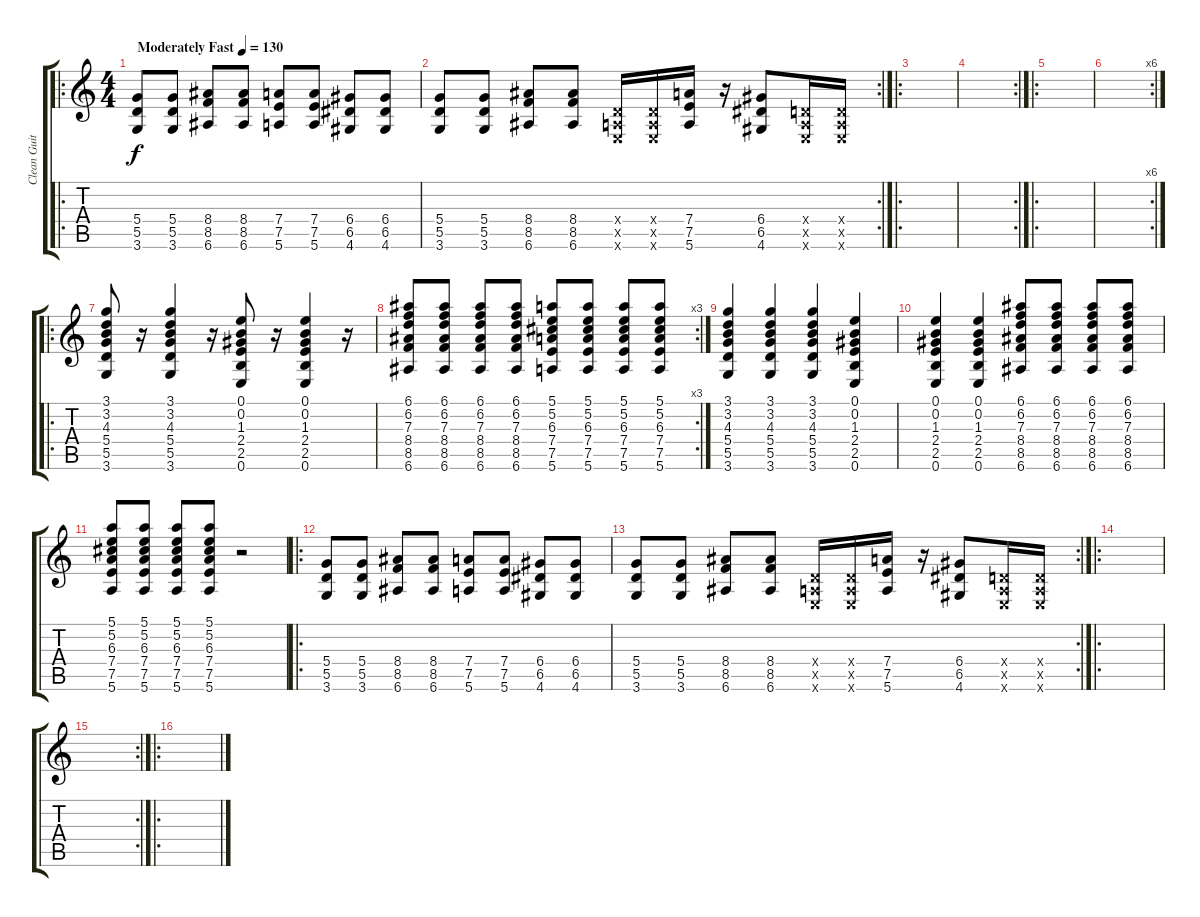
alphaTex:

\track ("Clean Guitar" "Clean Guit") {instrument electricguitarclean}
\staff {score tabs}
\tuning (E4 B3 G3 D3 A2 E2) {hide}
\ro
\ts (4 4)
\tempo (130 "Moderately Fast")
\clef g2
\ks c
(5.4 5.5 3.6).8{dy f instrument electricguitarclean} (5.4 5.5 3.6).8 (8.4 8.5 6.6).8 (8.4 8.5 6.6).8 (7.4 7.5 5.6).8 (7.4 7.5 5.6).8 (6.4 6.5 4.6).8 (6.4 6.5 4.6).8 |
\rc 2
(5.4 5.5 3.6).8 (5.4 5.5 3.6).8 (8.4 8.5 6.6).8 (8.4 8.5 6.6).8 (0.4{x} 0.5{x} 0.6{x}).16 (0.4{x} 0.5{x} 0.6{x}).16 (7.4 7.5 5.6).16 r.16 (6.4 6.5 4.6).8 (0.4{x} 0.5{x} 0.6{x}).16 (0.4{x} 0.5{x} 0.6{x}).16 |
\ro
|
\rc 2
|
\ro
|
\rc 6
|
\ro
(3.1 3.2 4.3 5.4 5.5 3.6).8 r.16 (3.1 3.2 4.3 5.4 5.5 3.6).4 r.16 (0.1 0.2 1.3 2.4 2.5 0.6).8 r.16 (0.1 0.2 1.3 2.4 2.5 0.6).4 r.16 |
\rc 3
(6.1 6.2 7.3 8.4 8.5 6.6).8 (6.1 6.2 7.3 8.4 8.5 6.6).8 (6.1 6.2 7.3 8.4 8.5 6.6).8 (6.1 6.2 7.3 8.4 8.5 6.6).8 (5.1 5.2 6.3 7.4 7.5 5.6).8 (5.1 5.2 6.3 7.4 7.5 5.6).8 (5.1 5.2 6.3 7.4 7.5 5.6).8 (5.1 5.2 6.3 7.4 7.5 5.6).8 |
(3.1 3.2 4.3 5.4 5.5 3.6).4 (3.1 3.2 4.3 5.4 5.5 3.6).4 (3.1 3.2 4.3 5.4 5.5 3.6).4 (0.1 0.2 1.3 2.4 2.5 0.6).4 |
(0.1 0.2 1.3 2.4 2.5 0.6).4 (0.1 0.2 1.3 2.4 2.5 0.6).4 (6.1 6.2 7.3 8.4 8.5 6.6).8 (6.1 6.2 7.3 8.4 8.5 6.6).8 (6.1 6.2 7.3 8.4 8.5 6.6).8 (6.1 6.2 7.3 8.4 8.5 6.6).8 |
(5.1 5.2 6.3 7.4 7.5 5.6).8 (5.1 5.2 6.3 7.4 7.5 5.6).8 (5.1 5.2 6.3 7.4 7.5 5.6).8 (5.1 5.2 6.3 7.4 7.5 5.6).8 r.2 |
\ro
(5.4 5.5 3.6).8 (5.4 5.5 3.6).8 (8.4 8.5 6.6).8 (8.4 8.5 6.6).8 (7.4 7.5 5.6).8 (7.4 7.5 5.6).8 (6.4 6.5 4.6).8 (6.4 6.5 4.6).8 |
\rc 2
(5.4 5.5 3.6).8 (5.4 5.5 3.6).8 (8.4 8.5 6.6).8 (8.4 8.5 6.6).8 (0.4{x} 0.5{x} 0.6{x}).16 (0.4{x} 0.5{x} 0.6{x}).16 (7.4 7.5 5.6).16 r.16 (6.4 6.5 4.6).8 (0.4{x} 0.5{x} 0.6{x}).16 (0.4{x} 0.5{x} 0.6{x}).16 |
\ro
|
\rc 2
|
\ro
